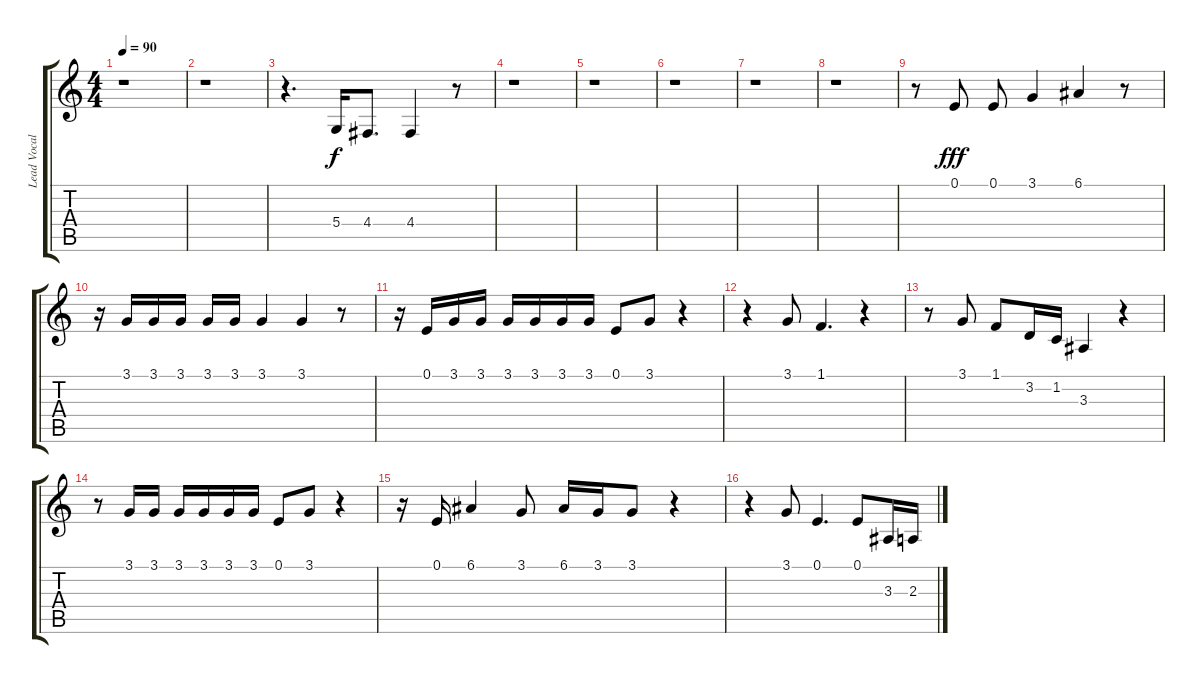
\track ("Lead Vocal" "Lead Vocal") {instrument lead3calliope}
\staff {score tabs}
\tuning (E4 B3 G3 D3 A2 E2) {hide}
\ts (4 4)
\tempo 90
\clef g2
\ks c
r.1{dy f instrument lead3calliope} |
r.1 |
r.4{d} 5.4.16 4.4.8{d} 4.4.4 r.8 |
r.1 |
r.1 |
r.1 |
r.1 |
r.1 |
r.8 0.1.8{dy fff} 0.1.8 3.1.4 6.1.4 r.8 |
r.16 3.1.16 3.1.16 3.1.16 3.1.16 3.1.16 3.1.4 3.1.4 r.8 |
r.16 0.1.16 3.1.16 3.1.16 3.1.16 3.1.16 3.1.16 3.1.16 0.1.8 3.1.8 r.4 |
r.4 3.1.8 1.1.4{d} r.4 |
r.8 3.1.8 1.1.8 3.2.16 1.2.16 3.3.4 r.4 |
r.8 3.1.16 3.1.16 3.1.16 3.1.16 3.1.16 3.1.16 0.1.8 3.1.8 r.4 |
r.16 0.1.16 6.1.4 3.1.8 6.1.16 3.1.16 3.1.8 r.4 |
r.4 3.1.8 0.1.4{d} 0.1.8 3.3.16 2.3.16
